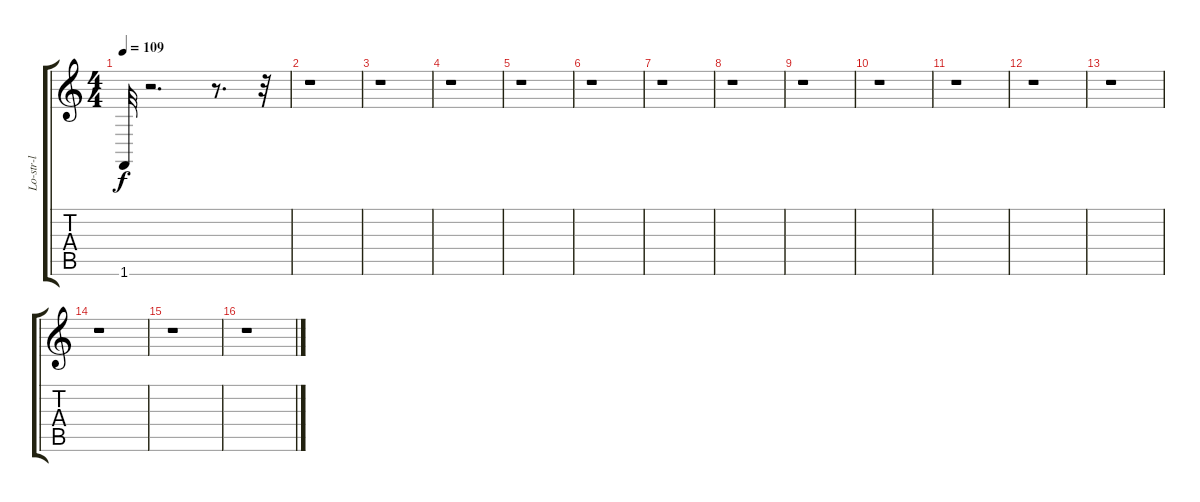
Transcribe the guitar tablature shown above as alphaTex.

\track ("Lo-str-l" "Lo-str-l") {instrument stringensemble1}
\staff {score tabs}
\tuning (E4 B3 G3 D3 A2 E2) {hide}
\ts (4 4)
\tempo 109
\clef g2
\ks c
1.6{t}.32{dy f} r.2{d} r.8{d} r.32 |
r.1 |
r.1 |
r.1 |
r.1 |
r.1 |
r.1 |
r.1 |
r.1 |
r.1 |
r.1 |
r.1 |
r.1 |
r.1 |
r.1 |
r.1
